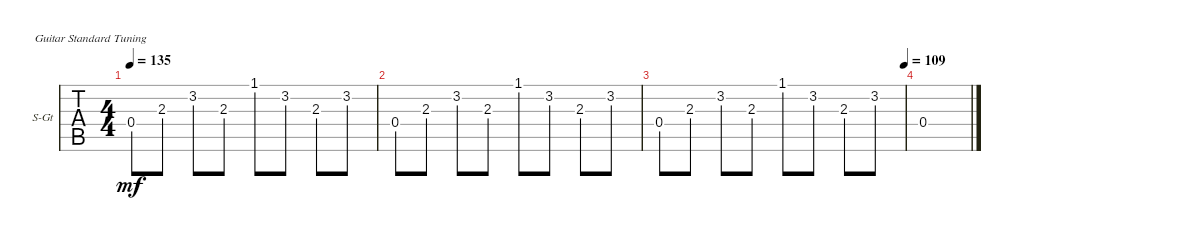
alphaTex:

\bracketExtendMode groupsimilarinstruments
\firstSystemTrackNameOrientation horizontal
\otherSystemsTrackNameOrientation horizontal
\chordDiagramsInScore
\track ("Acoustic Guitar" "S-Gt") {instrument acousticguitarsteel}
\staff {tabs}
\tuning (E4 B3 G3 D3 A2 E2)
\ts (4 4)
\tempo 135
\clef g2
\ks c
0.4.8{dy mf} 2.3.8 3.2.8 2.3.8 1.1.8 3.2.8 2.3.8 3.2.8 |
0.4.8 2.3.8 3.2.8 2.3.8 1.1.8 3.2.8 2.3.8 3.2.8 |
\tempo (109 1)
0.4.8 2.3.8 3.2.8 2.3.8 1.1.8 3.2.8 2.3.8 3.2.8 |
0.4.1
